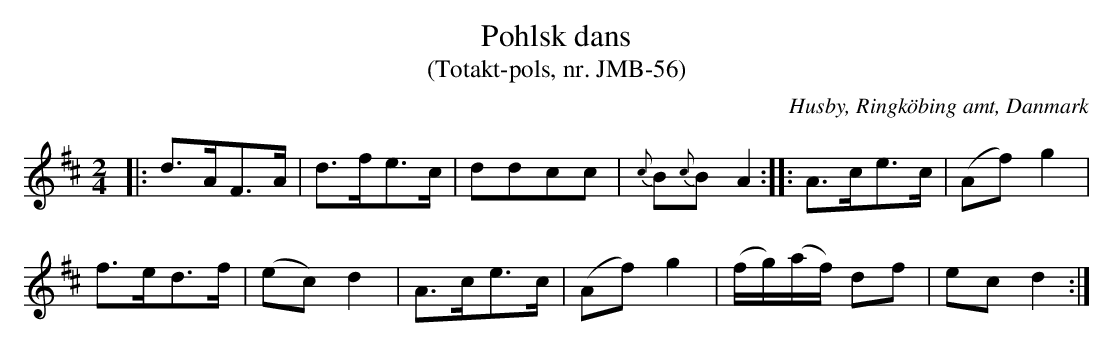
X:1JMB-56
T:Pohlsk dans
T:(Totakt-pols, nr. JMB-56)
O:Husby, Ringköbing amt, Danmark
M:2/4
L:1/16
K:D
|: d3AF3A | d3fe3c | d2d2c2c2 | {c}B2{c}B2 A4 :: A3ce3c | (A2f2) g4 |
f3ed3f | (e2c2) d4 | A3ce3c | (A2f2) g4 | (fg)(af) d2f2 | e2c2 d4 :|
